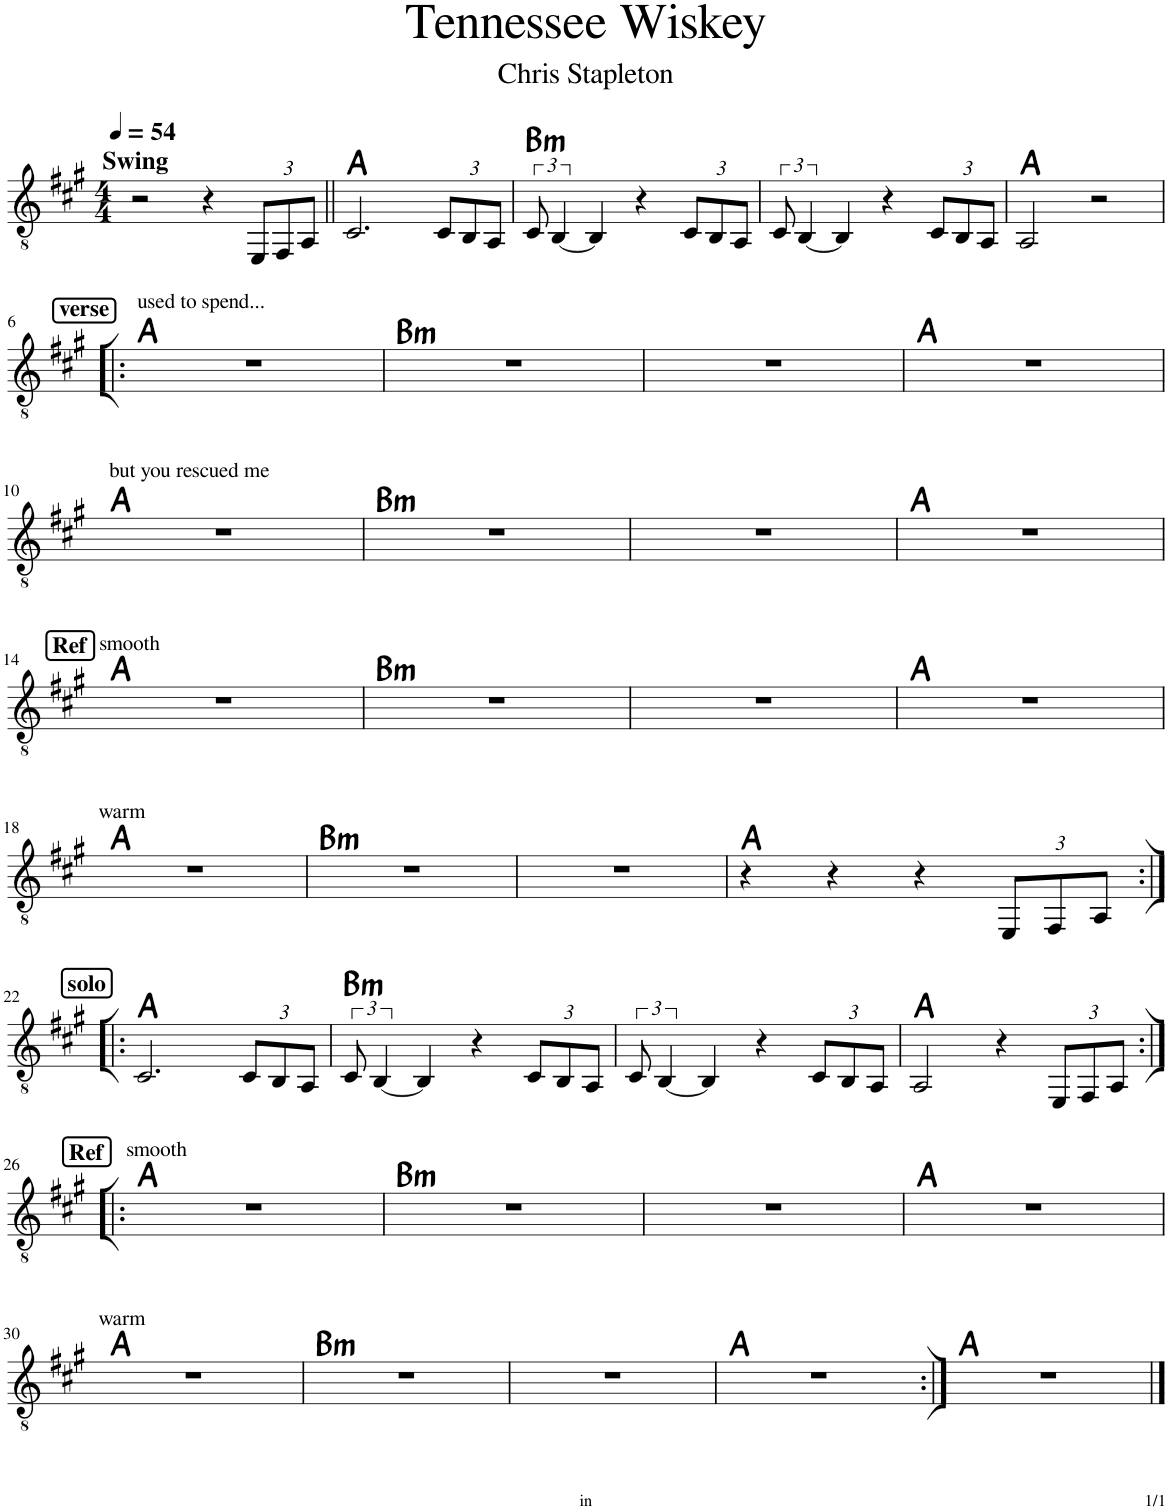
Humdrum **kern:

**kern	**harte
*part1	*part1
*staff1	*
*I"Classical Guitar	*
*I'Guit.	*
*clefGv2	*
*k[f#c#g#]	*
*M4/4	*
*MM54	*
=1	=1
!LO:TX:a:B:t=Swing	!
2r	.
4r	.
*Xbrackettup	*
12EE/L	.
12FF#/	.
12AA/J	.
=2||	=2||
2.C#/	A:maj
12C#/L	.
12BB/	.
12AA/J	.
=3	=3
*brackettup	*
!	!LO:H:kt=m
12C#/	B:min
[6BB/	.
4BB/]	.
4r	.
*Xbrackettup	*
12C#/L	.
12BB/	.
12AA/J	.
=4	=4
*brackettup	*
12C#/	.
[6BB/	.
4BB/]	.
4r	.
*Xbrackettup	*
12C#/L	.
12BB/	.
12AA/J	.
=5	=5
2AA/	A:maj
2r	.
!!LO:LB:g=z
!!LO:REH:place=s1:a:B:rj:fs=11:t=verse
=6!|:	=6!|:
!LO:TX:a:t=used to spend...	!
1r	A:maj
=7	=7
!	!LO:H:kt=m
1r	B:min
=8	=8
1r	.
=9	=9
1r	A:maj
!!LO:LB:g=z
=10	=10
!LO:TX:a:t=but you rescued me	!
1r	A:maj
=11	=11
!	!LO:H:kt=m
1r	B:min
=12	=12
1r	.
=13	=13
1r	A:maj
!!LO:LB:g=z
!!LO:REH:place=s1:a:B:rj:fs=11:t=Ref
=14	=14
!LO:TX:a:t=smooth	!
1r	A:maj
=15	=15
!	!LO:H:kt=m
1r	B:min
=16	=16
1r	.
=17	=17
1r	A:maj
!!LO:LB:g=z
=18	=18
!LO:TX:a:t=warm	!
1r	A:maj
=19	=19
!	!LO:H:kt=m
1r	B:min
=20	=20
1r	.
=21	=21
4r	A:maj
4r	.
4r	.
12EE/L	.
12FF#/	.
12AA/J	.
!!LO:LB:g=z
!!LO:REH:place=s1:a:B:rj:fs=11:t=solo
=22:|!|:	=22:|!|:
2.C#/	A:maj
12C#/L	.
12BB/	.
12AA/J	.
=23	=23
*brackettup	*
!	!LO:H:kt=m
12C#/	B:min
[6BB/	.
4BB/]	.
4r	.
*Xbrackettup	*
12C#/L	.
12BB/	.
12AA/J	.
=24	=24
*brackettup	*
12C#/	.
[6BB/	.
4BB/]	.
4r	.
*Xbrackettup	*
12C#/L	.
12BB/	.
12AA/J	.
=25	=25
2AA/	A:maj
4r	.
12EE/L	.
12FF#/	.
12AA/J	.
!!LO:LB:g=z
!!LO:REH:place=s1:a:B:rj:fs=11:t=Ref
=26:|!|:	=26:|!|:
!LO:TX:a:t=smooth	!
1r	A:maj
=27	=27
!	!LO:H:kt=m
1r	B:min
=28	=28
1r	.
=29	=29
1r	A:maj
!!LO:LB:g=z
=30	=30
!LO:TX:a:t=warm	!
1r	A:maj
=31	=31
!	!LO:H:kt=m
1r	B:min
=32	=32
1r	.
=33	=33
1r	A:maj
=34:|!	=34:|!
1r	A:maj
==	==
*-	*-
